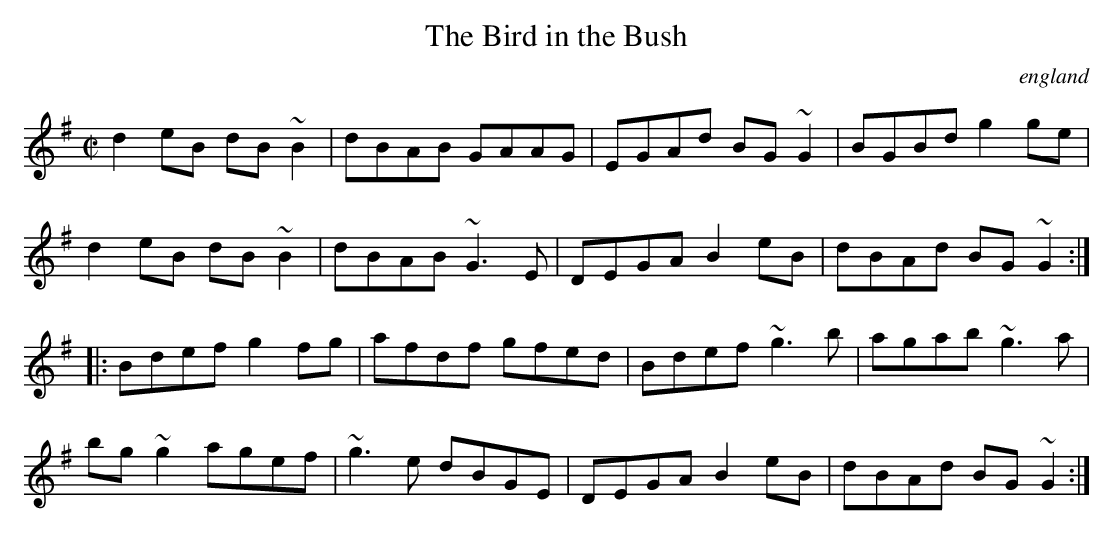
X:1
T:Bird in the Bush, The
O:england
M:C|
K:G
d2eB dB~B2|dBAB GAAG|EGAd BG~G2|BGBd g2ge|
d2eB dB~B2|dBAB ~G3E|DEGA B2eB|dBAd BG~G2:|
|:Bdef g2fg|afdf gfed|Bdef ~g3b|agab ~g3a|
bg~g2 agef|~g3e dBGE|DEGA B2eB|dBAd BG~G2:|
